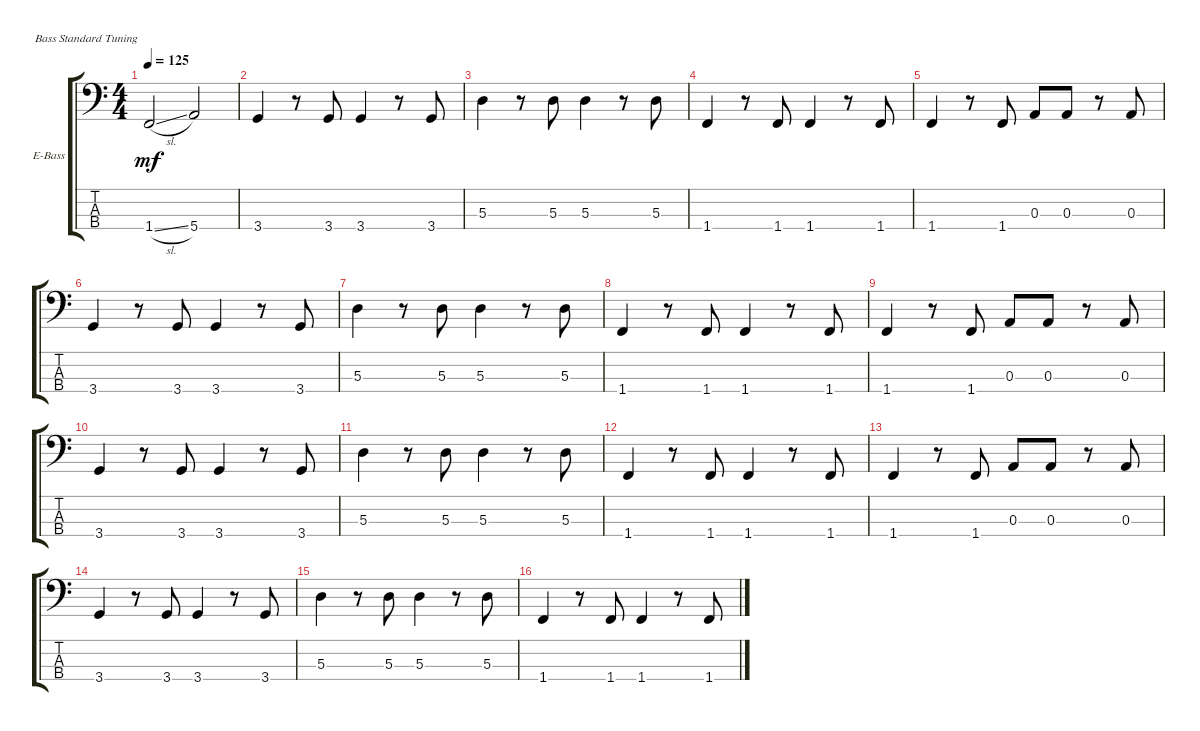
\defaultSystemsLayout 4
\bracketExtendMode groupsimilarinstruments
\firstSystemTrackNameOrientation horizontal
\otherSystemsTrackNameOrientation horizontal
\track ("Electric Bass" "E-Bass") {instrument electricbassfinger}
\staff {score tabs}
\tuning (G2 D2 A1 E1)
\ts (4 4)
\tempo 125
\clef f4
\ks c
1.4{sl t}.2{dy mf} 5.4.2 |
3.4.4 r.8 3.4.8 3.4.4 r.8 3.4.8 |
5.3.4 r.8 5.3.8 5.3.4 r.8 5.3.8 |
1.4.4 r.8 1.4.8 1.4.4 r.8 1.4.8 |
1.4.4 r.8 1.4.8 0.3.8 0.3.8 r.8 0.3.8 |
3.4.4 r.8 3.4.8 3.4.4 r.8 3.4.8 |
5.3.4 r.8 5.3.8 5.3.4 r.8 5.3.8 |
1.4.4 r.8 1.4.8 1.4.4 r.8 1.4.8 |
1.4.4 r.8 1.4.8 0.3.8 0.3.8 r.8 0.3.8 |
3.4.4 r.8 3.4.8 3.4.4 r.8 3.4.8 |
5.3.4 r.8 5.3.8 5.3.4 r.8 5.3.8 |
1.4.4 r.8 1.4.8 1.4.4 r.8 1.4.8 |
1.4.4 r.8 1.4.8 0.3.8 0.3.8 r.8 0.3.8 |
3.4.4 r.8 3.4.8 3.4.4 r.8 3.4.8 |
5.3.4 r.8 5.3.8 5.3.4 r.8 5.3.8 |
1.4.4 r.8 1.4.8 1.4.4 r.8 1.4.8
